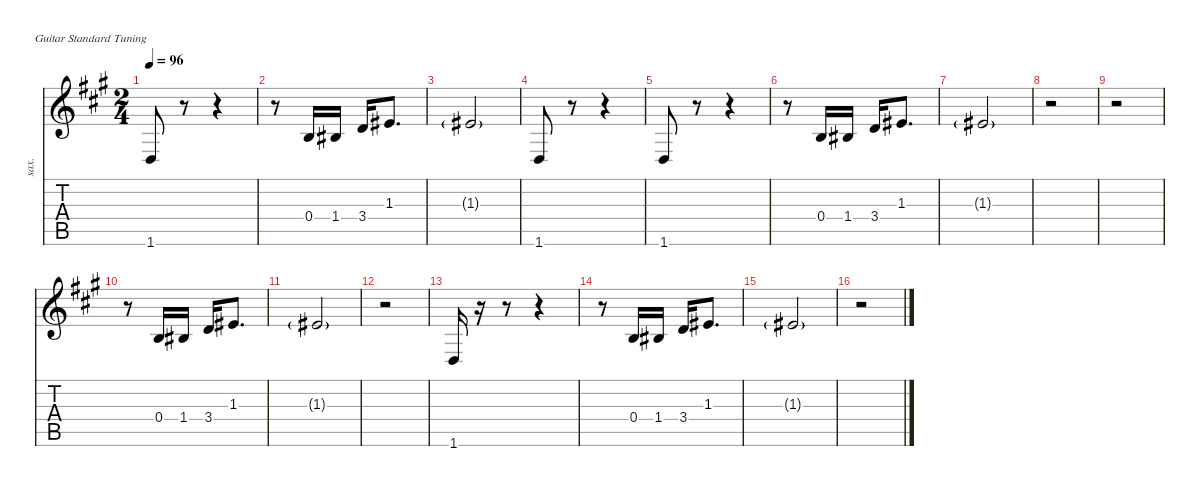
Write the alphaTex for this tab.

\defaultSystemsLayout 4
\hideDynamics
\bracketExtendMode nobrackets
\otherSystemsTrackNameOrientation horizontal
\track ("Sax" "sax.") {instrument altosax}
\staff {score tabs}
\tuning (E4 B3 G3 D3 A2 E2)
\displaytranspose 9
\ts (2 4)
\tempo 96
\clef g2
\ks a
1.6{acc forcenatural}.8{dy f} r.8 r.4 |
r.8 0.4{acc forcenatural}.16 1.4{acc #}.16 3.4{acc forcenatural}.16 1.3{acc #}.8{d} |
1.3{g acc #}.2{dy fff} |
1.6{acc forcenatural}.8{dy f} r.8 r.4 |
1.6{acc forcenatural}.8 r.8 r.4 |
r.8 0.4{acc forcenatural}.16 1.4{acc #}.16 3.4{acc forcenatural}.16 1.3{acc #}.8{d} |
1.3{g acc #}.2{dy fff} |
r.2 |
r.2 |
r.8 0.4{acc forcenatural}.16{dy f} 1.4{acc #}.16 3.4{acc forcenatural}.16 1.3{acc #}.8{d} |
1.3{g acc #}.2{dy fff} |
r.2 |
1.6{acc forcenatural}.16{dy f} r.16 r.8 r.4 |
r.8 0.4{acc forcenatural}.16 1.4{acc #}.16 3.4{acc forcenatural}.16 1.3{acc #}.8{d} |
1.3{g acc #}.2{dy fff} |
r.2
